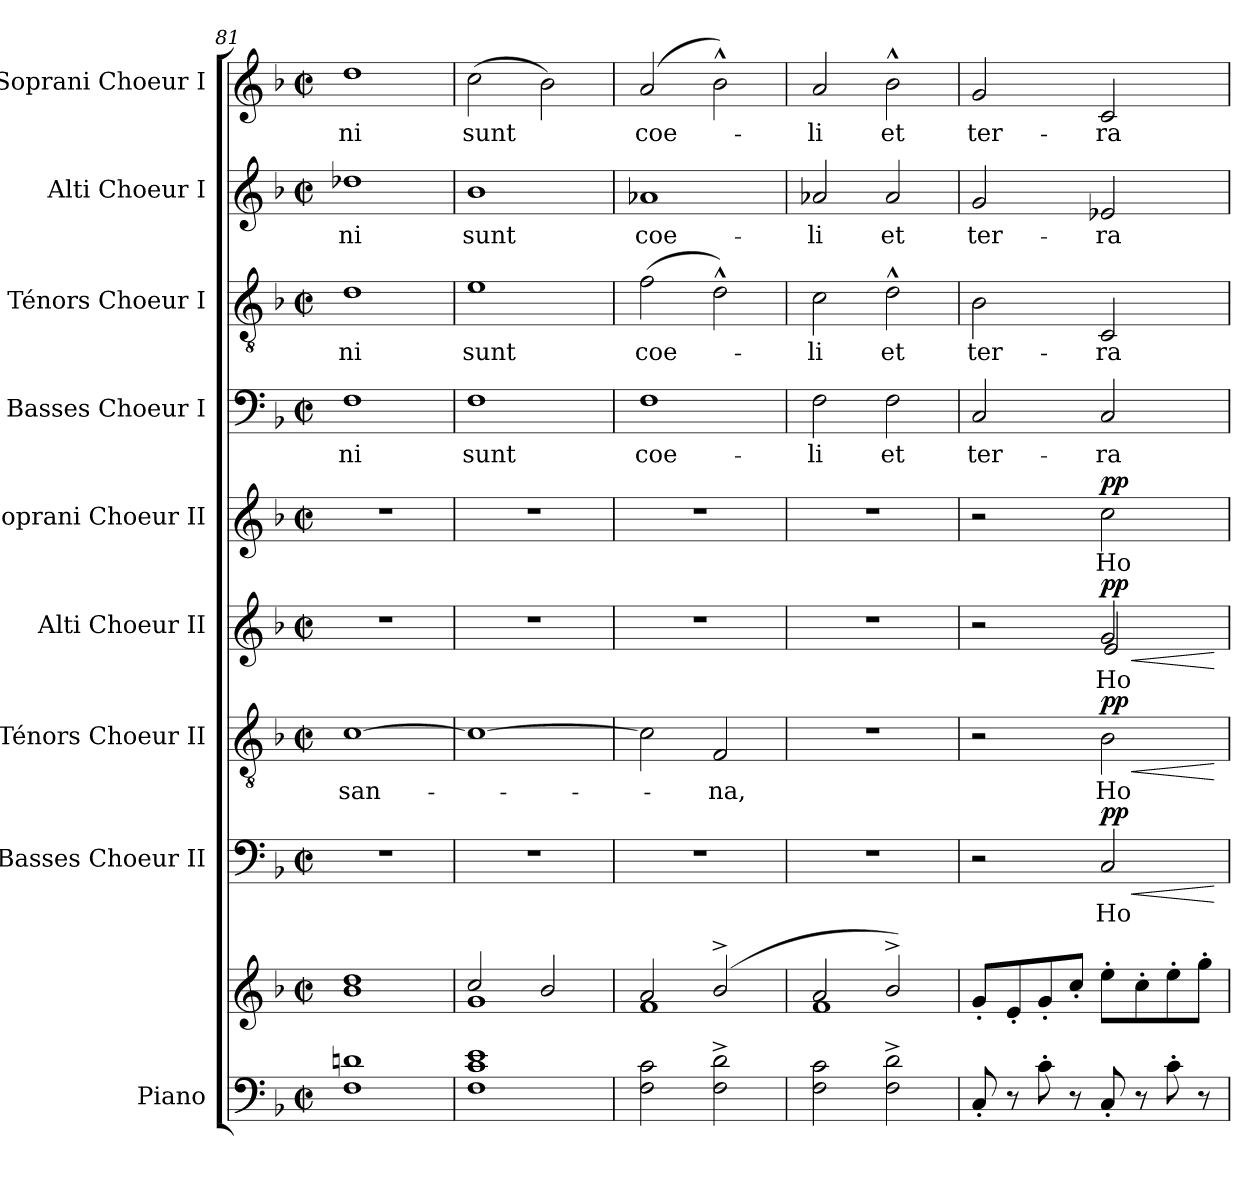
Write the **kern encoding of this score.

**kern	**kern	**kern	**text	**dynam	**kern	**text	**dynam	**kern	**text	**dynam	**kern	**text	**dynam	**kern	**text	**kern	**text	**kern	**text	**kern	**text
*part9	*part9	*part8	*part8	*part8	*part7	*part7	*part7	*part6	*part6	*part6	*part5	*part5	*part5	*part4	*part4	*part3	*part3	*part2	*part2	*part1	*part1
*staff10	*staff9	*staff8	*staff8	*staff8	*staff7	*staff7	*staff7	*staff6	*staff6	*staff6	*staff5	*staff5	*staff5	*staff4	*staff4	*staff3	*staff3	*staff2	*staff2	*staff1	*staff1
*I"Piano	*	*I"Basses Choeur II	*	*	*I"Ténors Choeur II	*	*	*I"Alti Choeur II	*	*	*I"Soprani Choeur II	*	*	*I"Basses Choeur I	*	*I"Ténors Choeur I	*	*I"Alti Choeur I	*	*I"Soprani Choeur I	*
*I'Pia.	*	*I'B.2	*	*	*I'T.2	*	*	*I'A.2	*	*	*I'S.2	*	*	*I'B.1	*	*I'T.1	*	*I'A.1	*	*I'S.1	*
*clefF4	*clefG2	*clefF4	*	*	*clefGv2	*	*	*clefG2	*	*	*clefG2	*	*	*clefF4	*	*clefGv2	*	*clefG2	*	*clefG2	*
*	*	*	*	*	*	*	*	*	*	*	*	*	*	*	*	*	*	*ITrd2c3	*	*	*
*k[b-]	*k[b-]	*k[b-]	*	*	*k[b-]	*	*	*k[b-]	*	*	*k[b-]	*	*	*k[b-]	*	*k[b-]	*	*k[f#c#]	*	*k[b-]	*
*M2/2	*M2/2	*M2/2	*	*	*M2/2	*	*	*M2/2	*	*	*M2/2	*	*	*M2/2	*	*M2/2	*	*M2/2	*	*M2/2	*
*met(c|)	*met(c|)	*met(c|)	*	*	*met(c|)	*	*	*met(c|)	*	*	*met(c|)	*	*	*met(c|)	*	*met(c|)	*	*met(c|)	*	*met(c|)	*
=81	=81	=81	=81	=81	=81	=81	=81	=81	=81	=81	=81	=81	=81	=81	=81	=81	=81	=81	=81	=81	=81
1F 1dn	1b- 1dd	1r	.	.	[1c	-san-	.	1r	.	.	1r	.	.	1F	-ni	1d	-ni	1b-Xi	-ni	1dd	-ni
=82	=82	=82	=82	=82	=82	=82	=82	=82	=82	=82	=82	=82	=82	=82	=82	=82	=82	=82	=82	=82	=82
*	*^	*	*	*	*	*	*	*	*	*	*	*	*	*	*	*	*	*	*	*	*
1F 1c 1e	2cc/	1g	1r	.	.	1c_	.	.	1r	.	.	1r	.	.	1F	sunt	1e	sunt	1gi	sunt	(2cc\	sunt
.	2b-/	.	.	.	.	.	.	.	.	.	.	.	.	.	.	.	.	.	.	.	2b-\)	.
=83	=83	=83	=83	=83	=83	=83	=83	=83	=83	=83	=83	=83	=83	=83	=83	=83	=83	=83	=83	=83	=83	=83
2F\ 2c\	2a/	1f	1r	.	.	2c\]	.	.	1r	.	.	1r	.	.	1F	coe-	(2f\	coe-	1fni	coe-	(2a/	coe-
2F\^ 2d\^	(2b-^/	.	.	.	.	2F/	-na,	.	.	.	.	.	.	.	.	.	2d^^\)	.	.	.	2b-^^\)	.
=84	=84	=84	=84	=84	=84	=84	=84	=84	=84	=84	=84	=84	=84	=84	=84	=84	=84	=84	=84	=84	=84	=84
2F\ 2c\	2a/	1f	1r	.	.	1r	.	.	1r	.	.	1r	.	.	2F\	-li	2c\	-li	2fni/	-li	2a/	-li
2F\^ 2d\^	2b-^/)	.	.	.	.	.	.	.	.	.	.	.	.	.	2F\	et	2d^^\	et	2fi/	et	2b-^^\	et
*	*v	*v	*	*	*	*	*	*	*	*	*	*	*	*	*	*	*	*	*	*	*	*
=85	=85	=85	=85	=85	=85	=85	=85	=85	=85	=85	=85	=85	=85	=85	=85	=85	=85	=85	=85	=85	=85
*	*	*^	*	*	*^	*	*	*^	*	*	*	*	*	*	*	*	*	*	*	*	*
8C'/	8g'/L	2r	2ryy	.	.	2r	2ryy	.	.	2r	2ryy	.	.	2r	.	.	2C/	ter-	2B-\	ter-	2ei/	ter-	2g/	ter-
8r	8e'/	.	.	.	.	.	.	.	.	.	.	.	.	.	.	.	.	.	.	.	.	.	.	.
8c'\	8g'/	.	.	.	.	.	.	.	.	.	.	.	.	.	.	.	.	.	.	.	.	.	.	.
8r	8cc'/J	.	.	.	.	.	.	.	.	.	.	.	.	.	.	.	.	.	.	.	.	.	.	.
!	!	!	!	!	!LO:HP:b	!	!	!	!LO:HP:b	!	!	!	!LO:HP:b	!	!	!	!	!	!	!	!	!	!	!
!	!	!	!	!	!LO:DY:n=1:a	!	!	!	!LO:DY:n=1:a	!	!	!	!LO:DY:n=1:a	!	!	!LO:DY:a	!	!	!	!	!	!	!	!
8C'/	8ee'\L	2C/	2ryy	Ho-	< pp	2B-\	2ryy	Ho-	< pp	2gi/	2ei/	Ho-	< pp	2cc\	Ho-	pp	2C/	-ra	2C/	-ra	2cni/	-ra	2c/	-ra
8r	8cc'\	.	.	.	.	.	.	.	.	.	.	.	.	.	.	.	.	.	.	.	.	.	.	.
8c'\	8ee'\	.	.	.	.	.	.	.	.	.	.	.	.	.	.	.	.	.	.	.	.	.	.	.
8r	8gg'\J	.	.	.	.	.	.	.	.	.	.	.	.	.	.	.	.	.	.	.	.	.	.	.
*	*	*v	*v	*	*	*	*	*	*	*v	*v	*	*	*	*	*	*	*	*	*	*	*	*	*
*	*	*	*	*	*v	*v	*	*	*	*	*	*	*	*	*	*	*	*	*	*	*	*
.	.	.	.	[	.	.	[	.	.	[	.	.	.	.	.	.	.	.	.	.	.
=	=	=	=	=	=	=	=	=	=	=	=	=	=	=	=	=	=	=	=	=	=
*-	*-	*-	*-	*-	*-	*-	*-	*-	*-	*-	*-	*-	*-	*-	*-	*-	*-	*-	*-	*-	*-
